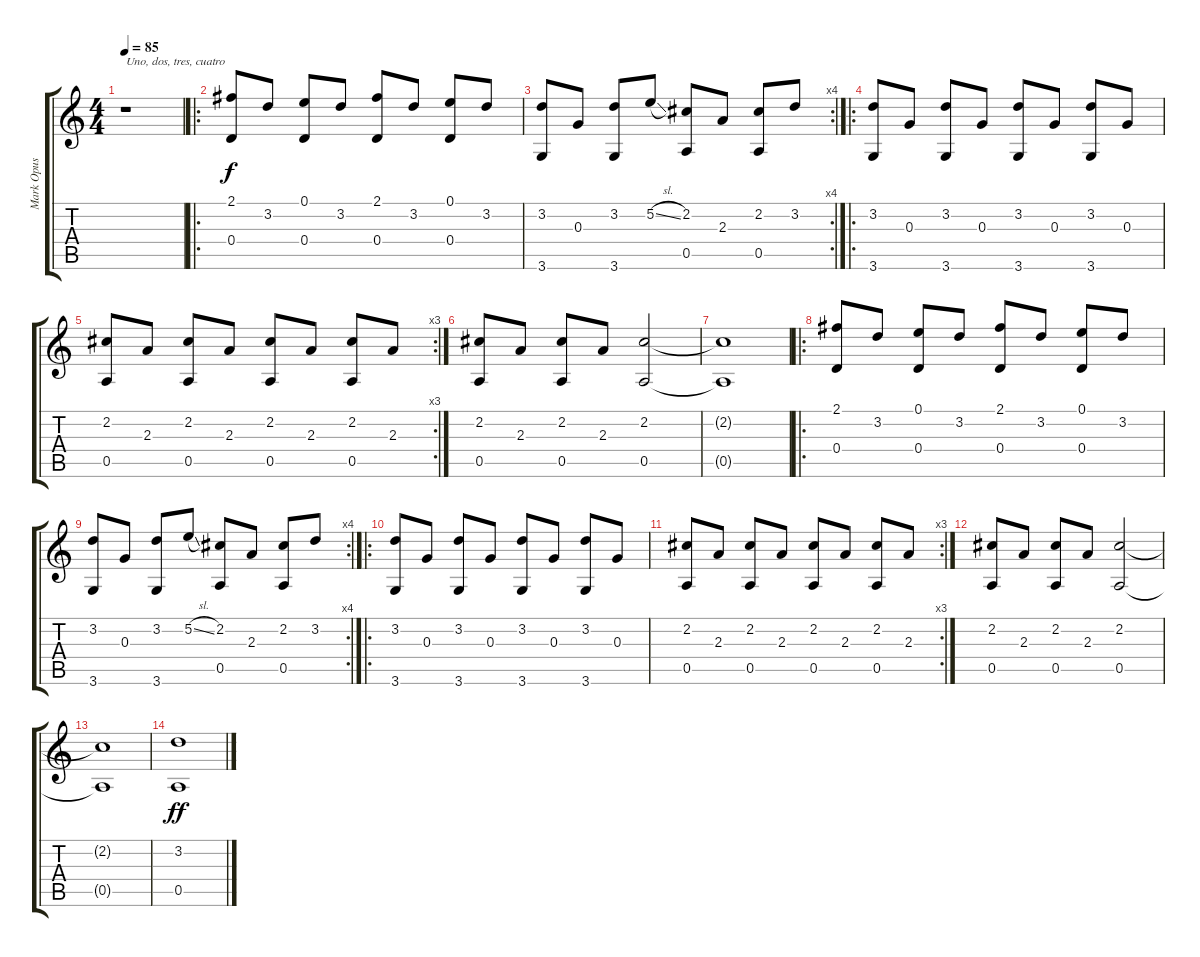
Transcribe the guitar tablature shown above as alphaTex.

\track ("Mark Opus" "Mark Opus") {instrument acousticguitarsteel}
\staff {score tabs}
\tuning (E4 B3 G3 D3 A2 E2) {hide}
\ts (4 4)
\tempo 85
\clef g2
\ks c
r.1{txt "Uno, dos, tres, cuatro" dy f instrument acousticguitarsteel} |
\ro
(2.1 0.4).8 3.2.8 (0.1 0.4).8 3.2.8 (2.1 0.4).8 3.2.8 (0.1 0.4).8 3.2.8 |
\rc 4
(3.2 3.6).8 0.3.8 (3.2 3.6).8 5.2{sl}.8 (2.2 0.5).8 2.3.8 (2.2 0.5).8 3.2.8 |
\ro
(3.2 3.6).8 0.3.8 (3.2 3.6).8 0.3.8 (3.2 3.6).8 0.3.8 (3.2 3.6).8 0.3.8 |
\rc 3
(2.2 0.5).8 2.3.8 (2.2 0.5).8 2.3.8 (2.2 0.5).8 2.3.8 (2.2 0.5).8 2.3.8 |
(2.2 0.5).8 2.3.8 (2.2 0.5).8 2.3.8 (2.2 0.5).2 |
(2.2{t} 0.5{t}).1 |
\ro
(2.1 0.4).8 3.2.8 (0.1 0.4).8 3.2.8 (2.1 0.4).8 3.2.8 (0.1 0.4).8 3.2.8 |
\rc 4
(3.2 3.6).8 0.3.8 (3.2 3.6).8 5.2{sl}.8 (2.2 0.5).8 2.3.8 (2.2 0.5).8 3.2.8 |
\ro
(3.2 3.6).8 0.3.8 (3.2 3.6).8 0.3.8 (3.2 3.6).8 0.3.8 (3.2 3.6).8 0.3.8 |
\rc 3
(2.2 0.5).8 2.3.8 (2.2 0.5).8 2.3.8 (2.2 0.5).8 2.3.8 (2.2 0.5).8 2.3.8 |
(2.2 0.5).8 2.3.8 (2.2 0.5).8 2.3.8 (2.2 0.5).2 |
(2.2{t} 0.5{t}).1 |
(3.2 0.5).1{dy ff}
